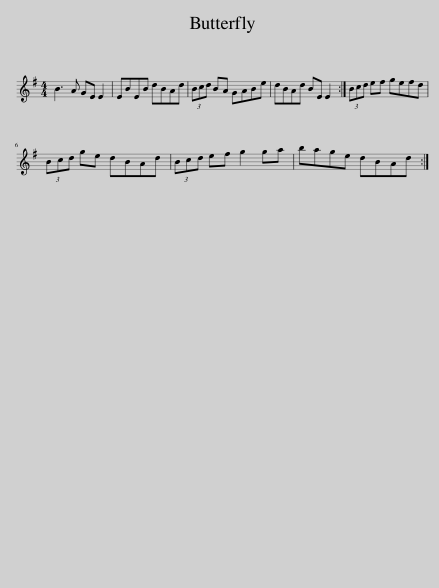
X:1
L:1/8
M:4/4
I:linebreak $
K:Emin
V:1 treble
V:1
 B3 A GE E2 | EBEB dBAd | (3Bcd BA GABe | dBAd BE E2 :| (3Bcd ef gefd |$ %5
 (3Bcd ge dBAd | (3Bcd ef g2 ga | bage dBAd :| %8
